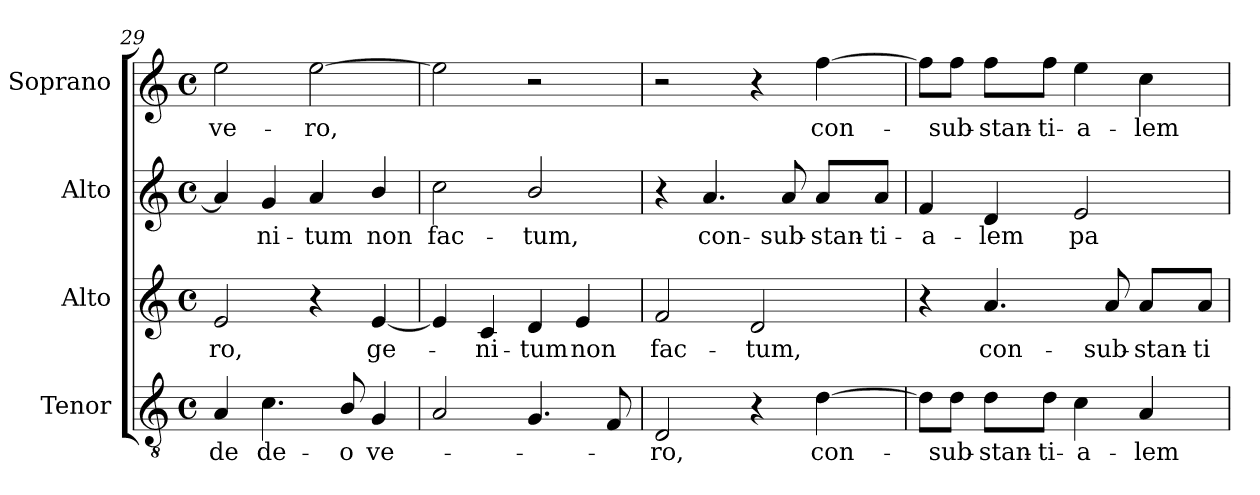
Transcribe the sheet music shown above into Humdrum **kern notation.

**kern	**text	**kern	**text	**kern	**text	**kern	**text
*part4	*part4	*part3	*part3	*part2	*part2	*part1	*part1
*staff4	*staff4	*staff3	*staff3	*staff2	*staff2	*staff1	*staff1
*I"Tenor	*	*I"Alto	*	*I"Alto	*	*I"Soprano	*
*I'T.	*	*I'A.	*	*I'A.	*	*I'S.	*
*clefGv2	*	*clefG2	*	*clefG2	*	*clefG2	*
*ITrd7c12	*	*	*	*	*	*	*
*k[]	*	*k[]	*	*k[]	*	*k[]	*
*C:	*	*C:	*	*C:	*	*C:	*
*M4/4	*	*M4/4	*	*M4/4	*	*M4/4	*
*met(c)	*	*met(c)	*	*met(c)	*	*met(c)	*
=29	=29	=29	=29	=29	=29	=29	=29
!	!LO:LY:b:color=#000000	!	!	!	!	!	!
!	!	!	!LO:LY:b:color=#000000	!	!	!	!
!	!	!	!	!	!	!	!LO:LY:b:color=#000000
4AAi/	de	2ei/	-ro,	4ai/]	.	2eei\	ve-
!	!LO:LY:b:color=#000000	!	!	!	!	!	!
!	!	!	!	!	!LO:LY:b:color=#000000	!	!
4.Ci\	de-	.	.	4gi/	-ni-	.	.
!	!	!	!	!	!LO:LY:b:color=#000000	!	!
!	!	!	!	!	!	!	!LO:LY:b:color=#000000
.	.	4r	.	4ai/	-tum	[2eei\	-ro,
!	!LO:LY:b:color=#000000	!	!	!	!	!	!
8BBi/	-o	.	.	.	.	.	.
!	!LO:LY:b:color=#000000	!	!	!	!	!	!
!	!	!	!LO:LY:b:color=#000000	!	!	!	!
!	!	!	!	!	!LO:LY:b:color=#000000	!	!
4GGi/	ve-	[4ei/	ge-	4bi/	non	.	.
=30	=30	=30	=30	=30	=30	=30	=30
!	!	!	!	!	!LO:LY:b:color=#000000	!	!
2AAi/	.	4ei/]	.	2cci\	fac-	2eei\]	.
!	!	!	!LO:LY:b:color=#000000	!	!	!	!
.	.	4ci/	-ni-	.	.	.	.
!	!	!	!LO:LY:b:color=#000000	!	!	!	!
!	!	!	!	!	!LO:LY:b:color=#000000	!	!
4.GGi/	.	4di/	-tum	2bi/	-tum,	2r	.
!	!	!	!LO:LY:b:color=#000000	!	!	!	!
.	.	4ei/	non	.	.	.	.
8FFi/	.	.	.	.	.	.	.
!!LO:LB:g=z
=31	=31	=31	=31	=31	=31	=31	=31
!	!LO:LY:b:color=#000000	!	!	!	!	!	!
!	!	!	!LO:LY:b:color=#000000	!	!	!	!
2DDi/	-ro,	2fi/	fac-	4r	.	2r	.
!	!	!	!	!	!LO:LY:b:color=#000000	!	!
.	.	.	.	4.ai/	con-	.	.
!	!	!	!LO:LY:b:color=#000000	!	!	!	!
4r	.	2di/	-tum,	.	.	4r	.
!	!	!	!	!	!LO:LY:b:color=#000000	!	!
.	.	.	.	8ai/	-sub-	.	.
!	!LO:LY:b:color=#000000	!	!	!	!	!	!
!	!	!	!	!	!LO:LY:b:color=#000000	!	!
!	!	!	!	!	!	!	!LO:LY:b:color=#000000
[4Di\	con-	.	.	8ai/L	-stan-	[4ffi\	con-
!	!	!	!	!	!LO:LY:b:color=#000000	!	!
.	.	.	.	8ai/J	-ti-	.	.
=32	=32	=32	=32	=32	=32	=32	=32
!	!	!	!	!	!LO:LY:b:color=#000000	!	!
8Di\L]	.	4r	.	4fi/	-a-	8ffi\L]	.
!	!LO:LY:b:color=#000000	!	!	!	!	!	!
!	!	!	!	!	!	!	!LO:LY:b:color=#000000
8Di\J	-sub-	.	.	.	.	8ffi\J	-sub-
!	!LO:LY:b:color=#000000	!	!	!	!	!	!
!	!	!	!LO:LY:b:color=#000000	!	!	!	!
!	!	!	!	!	!LO:LY:b:color=#000000	!	!
!	!	!	!	!	!	!	!LO:LY:b:color=#000000
8Di\L	-stan-	4.ai/	con-	4di/	-lem	8ffi\L	-stan-
!	!LO:LY:b:color=#000000	!	!	!	!	!	!
!	!	!	!	!	!	!	!LO:LY:b:color=#000000
8Di\J	-ti-	.	.	.	.	8ffi\J	-ti-
!	!LO:LY:b:color=#000000	!	!	!	!	!	!
!	!	!	!	!	!LO:LY:b:color=#000000	!	!
!	!	!	!	!	!	!	!LO:LY:b:color=#000000
4Ci\	-a-	.	.	2ei/	pa-	4eei\	-a-
!	!	!	!LO:LY:b:color=#000000	!	!	!	!
.	.	8ai/	-sub-	.	.	.	.
!	!LO:LY:b:color=#000000	!	!	!	!	!	!
!	!	!	!LO:LY:b:color=#000000	!	!	!	!
!	!	!	!	!	!	!	!LO:LY:b:color=#000000
4AAi/	-lem	8ai/L	-stan-	.	.	4cci\	-lem
!	!	!	!LO:LY:b:color=#000000	!	!	!	!
.	.	8ai/J	-ti-	.	.	.	.
=	=	=	=	=	=	=	=
*-	*-	*-	*-	*-	*-	*-	*-
